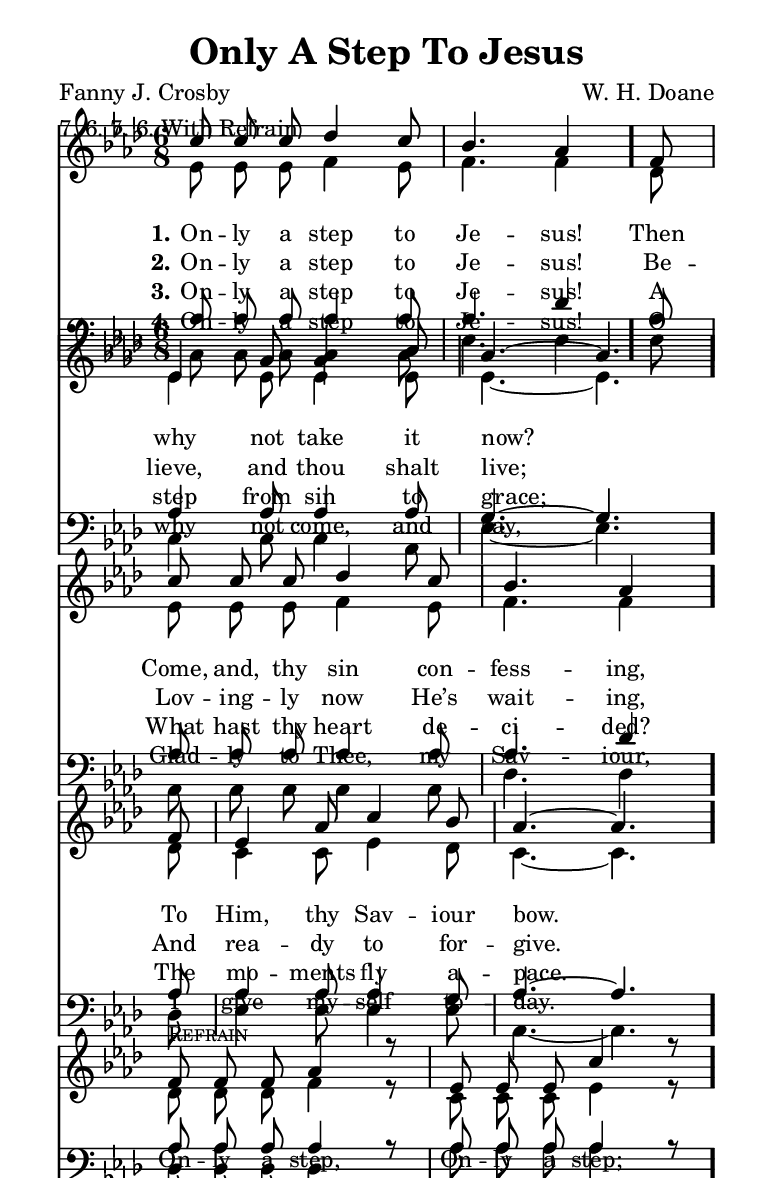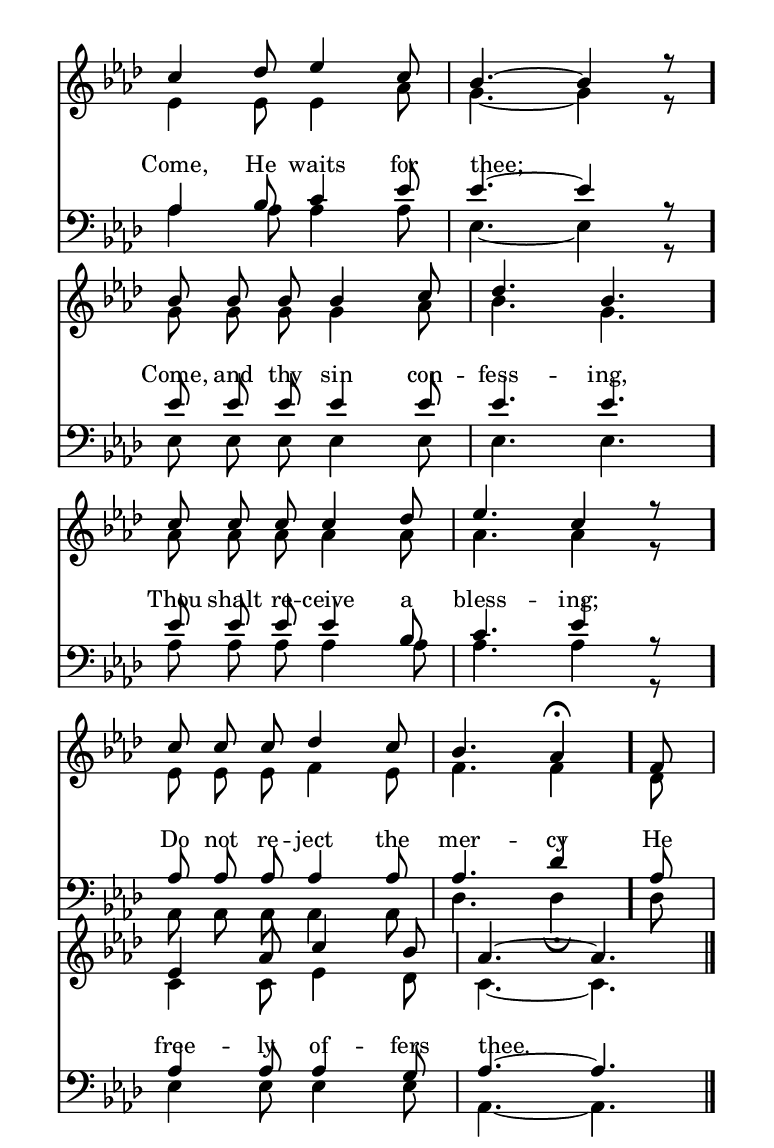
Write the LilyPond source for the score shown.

\include "common/global.ily"
\paper {
  \include "common/paper.ily"
  %ragged-bottom = ##t
  %ragged-last-bottom = ##t
  systems-per-page = 5
  %page-count = ##f
}

\header{
  hymnnumber = "113"
  title = "Only A Step To Jesus"
  tunename = ""
  meter = "7. 6. 7. 6. With Refrain"
  poet = "Fanny J. Crosby"
  composer = "W. H. Doane"
  %copyright = ""
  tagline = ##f
}

% for fermata in MIDI
ta = { \tempo 4=80 }
tb = { \tempo 4=40 }

patternAA = { \ta c8 c8 c8 c4 c8 | c4. c4 }
patternAB = { \ta c8 c8 c8 c4 c8 | c4. c4. }
patternAC = { \ta c8 c8 c8 c4 c8 | c4. c4 }
patternAD = { \ta c8 c8 c8 c4 c8 | c4. \tb c4 }

patternBA = { \ta c8 | c4 c8 c4 c8 | c4. ~ c4. }

patternCA = { \ta c8 c8 c8 c4 c8 }
patternCB = { \ta c4 c8 c4 c8 | c4. ~ c4 c8 }

global = {
  \include "common/overrides.ily"
  \override Staff.TimeSignature.style = #'()
  \time 6/8
  \override Score.MetronomeMark.transparent = ##t % hide all fermata changes too
  \ta
  \key aes \major
  %\partial 4
  \autoBeamOff
}

notesSoprano = {
\global
\relative c'' {

  \changePitch \patternAA { c c c des c | bes aes }
  \changePitch \patternBA { f | ees aes aes c | bes bes }
  \changePitch \patternAA { c c c des c | bes aes }
  \changePitch \patternBA { f | ees aes c bes | aes aes }

  << s^\markup { \small \caps "Refrain" }
  \changePitch \patternCA { f f f aes r | ees ees ees c' r } >>
  \changePitch \patternCB { c des ees c | bes bes r }
  \changePitch \patternAB { bes bes bes bes c | des bes }
  \changePitch \patternAC { c c c c des | ees c r }
  \changePitch \patternAD { c c c des c | bes aes \fermata }
  \changePitch \patternBA { f | ees aes c bes | aes aes }

  \bar "|."

}
}

notesAlto = {
\global
\relative e' {

  \changePitch \patternAA { ees ees ees f ees | f f }
  \changePitch \patternBA { des | ees ees ees ees | ees ees }
  \changePitch \patternAA { ees ees ees f ees | f f }
  \changePitch \patternBA { des | c c ees des | c c }

  \changePitch \patternCA { des des des f r | c c c ees r }
  \changePitch \patternCB { ees ees ees aes | g g r }
  \changePitch \patternAB { g g g g aes | bes g }
  \changePitch \patternAC { aes aes aes aes aes | aes aes r }
  \changePitch \patternAA { ees ees ees f ees | f f }
  \changePitch \patternBA { des | c c ees des | c c }

}
}

notesTenor = {
\global
\relative a {

  \changePitch \patternAA { aes aes aes aes aes | aes des }
  \changePitch \patternBA { aes | aes aes aes aes | g g }
  \changePitch \patternAA { aes aes aes aes aes | aes des }
  \changePitch \patternBA { aes | aes aes aes g | aes aes }

  \changePitch \patternCA { aes aes aes aes r | aes aes aes aes r }
  \changePitch \patternCB { aes bes c ees | ees ees r }
  \changePitch \patternAB { ees ees ees ees ees | ees ees }
  \changePitch \patternAC { ees ees ees ees bes | c ees r }
  \changePitch \patternAA { aes, aes aes aes aes | aes des }
  \changePitch \patternBA { aes | aes aes aes g | aes aes }

}
}

notesBass = {
\global
\relative f, {

  \changePitch \patternAA { aes aes aes aes aes | des des }
  \changePitch \patternBA { des | c c c aes | ees' ees }
  \changePitch \patternAA { aes, aes aes aes aes | des des }
  \changePitch \patternBA { des | ees ees ees ees | aes, aes }

  \changePitch \patternCA { des des des des r | aes' aes aes aes r }
  \changePitch \patternCB { aes aes aes aes | ees ees r }
  \changePitch \patternAB { ees ees ees ees ees | ees ees }
  \changePitch \patternAC { aes aes aes aes aes | aes aes r }
  \changePitch \patternAA { aes, aes aes aes aes | des des \fermata }
  \changePitch \patternBA { des | ees ees ees ees | aes, aes }

}
}

Refrain = \lyricmode {

On -- ly a step, On -- ly a step; \bar "."
Come, He waits for thee; \bar "."
Come, and thy sin con -- fess -- ing, \bar "."
Thou shalt re -- ceive a bless -- ing; \bar "."
Do not re -- ject the mer -- cy \bar "."
He free -- ly of -- fers thee. \bar "."

}

wordsA = \lyricmode {
\set stanza = "1."

On -- ly a step to Je -- sus! \bar "."
Then why not take it now? \bar "."
Come, and, thy sin con -- fess -- ing, \bar "."
To Him, thy Sav -- iour bow. \bar "." % original has "Thy"

}

wordsB = \lyricmode {
\set stanza = "2."

On -- ly a step to Je -- sus!
Be -- lieve, and thou shalt live;
Lov -- ing -- ly now He’s wait -- ing,
And rea -- dy to for -- give.

\Refrain

}

wordsC = \lyricmode {
\set stanza = "3."

On -- ly a step to Je -- sus!
A step from sin to grace;
What hast thy heart de -- ci -- ded?
The mo -- ments fly a -- pace.

}

wordsD = \lyricmode {
\set stanza = "4."

On -- ly a step to Je -- sus!
O why not come, and say,
Glad -- ly to Thee, my Sav -- iour,
I give my -- self to -- day.

}

\score {
  \context ChoirStaff <<
    \context Staff = upper <<
      \set ChoirStaff.systemStartDelimiter = #'SystemStartBar
      \context Voice  = sopranos { \voiceOne << \notesSoprano >> }
      \context Voice  = altos { \voiceTwo << \notesAlto >> }
      \context Lyrics = one   \lyricsto sopranos \wordsA
      \context Lyrics = two   \lyricsto sopranos \wordsB
      \context Lyrics = three \lyricsto sopranos \wordsC
      \context Lyrics = four  \lyricsto sopranos \wordsD
    >>
    \context Staff = men <<
      \clef bass
      \context Voice  = tenors { \voiceOne << \notesTenor >> }
      \context Voice  = basses { \voiceTwo << \notesBass >> }
    >>
  >>
  \layout {
    \include "common/layout.ily"
  }
  \midi{
    \include "common/midi.ily"
  }
}

\version "2.18.0"  % necessary for upgrading to future LilyPond versions.

% vi:set et ts=2 sw=2 ai nocindent syntax=lilypond:
